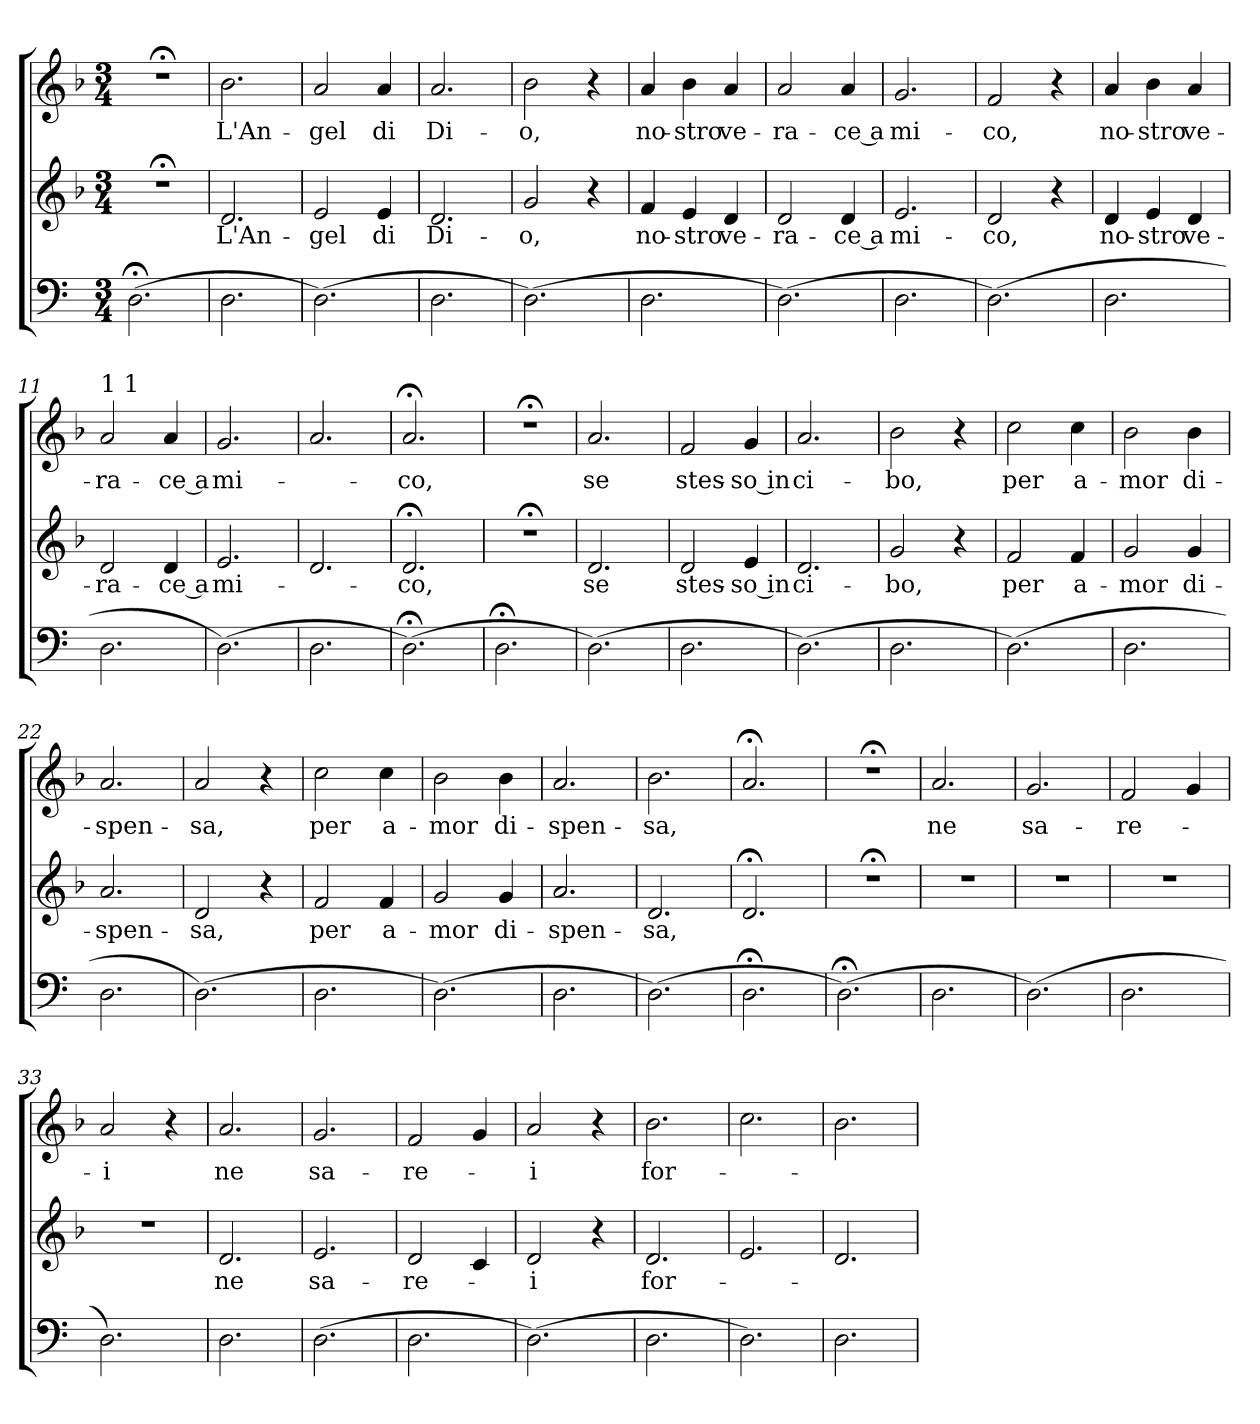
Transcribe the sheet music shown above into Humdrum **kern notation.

**kern	**kern	**text	**kern	**text
*part3	*part2	*part2	*part1	*part1
*staff3	*staff2	*staff2	*staff1	*staff1
*clefF4	*clefG2	*	*clefG2	*
*ITrd-3c-5	*	*	*	*
*k[b-]	*k[b-]	*	*k[b-]	*
*F:	*F:	*	*F:	*
*M3/4	*M3/4	*	*M3/4	*
=1	=1	=1	=1	=1
!	!LO:N:vis=1	!	!LO:N:vis=1	!
(>2.G;<\	2.r;<	.	2.r;<	.
=2	=2	=2	=2	=2
!	!	!LO:LY:b	!	!LO:LY:b
2.G\	2.d/	L'An-	2.b-\	L'An-
=3	=3	=3	=3	=3
!	!	!LO:LY:b	!	!LO:LY:b
(>2.G\)	2e/	-gel	2a/	-gel
!	!	!LO:LY:b	!	!LO:LY:b
.	4e/	di	4a/	di
=4	=4	=4	=4	=4
!	!	!LO:LY:b	!	!LO:LY:b
2.G\	2.d/	Di-	2.a/	Di-
=5	=5	=5	=5	=5
!	!	!LO:LY:b	!	!LO:LY:b
(>2.G\)	2g/	-o,	2b-\	-o,
.	4r	.	4r	.
=6	=6	=6	=6	=6
!	!	!LO:LY:b	!	!LO:LY:b
2.G\	4f/	no-	4a/	no-
!	!	!LO:LY:b	!	!LO:LY:b
.	4e/	-stro	4b-\	-stro
!	!	!LO:LY:b	!	!LO:LY:b
.	4d/	ve-	4a/	ve-
=7	=7	=7	=7	=7
!	!	!LO:LY:b	!	!LO:LY:b
(>2.G\)	2d/	-ra-	2a/	-ra-
!	!	!LO:LY:b:rj	!	!LO:LY:b:rj
.	4d/	ce a	4a/	ce a
=8	=8	=8	=8	=8
!	!	!LO:LY:b	!	!LO:LY:b
2.G\	2.e/	-mi-	2.g/	-mi-
=9	=9	=9	=9	=9
!	!	!LO:LY:b	!	!LO:LY:b
(>2.G\)	2d/	-co,	2f/	-co,
.	4r	.	4r	.
=10	=10	=10	=10	=10
!	!	!LO:LY:b	!	!LO:LY:b
2.G\	4d/	no-	4a/	no-
!	!	!LO:LY:b	!	!LO:LY:b
.	4e/	-stro	4b-\	-stro
!	!	!LO:LY:b	!	!LO:LY:b
.	4d/	ve-	4a/	ve-
!!LO:LB:g=z
=11	=11	=11	=11	=11
!	!	!	!LO:TX:a:t=1 1	!
!	!	!LO:LY:b	!	!LO:LY:b
2.G\	2d/	-ra-	2a/	-ra-
!	!	!LO:LY:b:rj	!	!LO:LY:b:rj
.	4d/	ce a	4a/	ce a
=12	=12	=12	=12	=12
!	!	!LO:LY:b	!	!LO:LY:b
(>2.G\)	2.e/	-mi-	2.g/	-mi-
=13	=13	=13	=13	=13
2.G\	2.d/	.	2.a/	.
=14	=14	=14	=14	=14
!	!	!LO:LY:b	!	!LO:LY:b
(>2.G;<\)	2.d;/	-co,	2.a;/	-co,
=15	=15	=15	=15	=15
!	!LO:N:vis=1	!	!LO:N:vis=1	!
2.G;<\	2.r;<	.	2.r;<	.
=16	=16	=16	=16	=16
!	!	!LO:LY:b	!	!LO:LY:b
(>2.G\)	2.d/	se	2.a/	se
=17	=17	=17	=17	=17
!	!	!LO:LY:b	!	!LO:LY:b
2.G\	2d/	stes-	2f/	stes-
!	!	!LO:LY:b:rj	!	!LO:LY:b:rj
.	4e/	so in	4g/	so in
=18	=18	=18	=18	=18
!	!	!LO:LY:b	!	!LO:LY:b
(>2.G\)	2.d/	ci-	2.a/	ci-
=19	=19	=19	=19	=19
!	!	!LO:LY:b	!	!LO:LY:b
2.G\	2g/	-bo,	2b-\	-bo,
.	4r	.	4r	.
=20	=20	=20	=20	=20
!	!	!LO:LY:b	!	!LO:LY:b
(>2.G\)	2f/	per	2cc\	per
!	!	!LO:LY:b	!	!LO:LY:b
.	4f/	a-	4cc\	a-
=21	=21	=21	=21	=21
!	!	!LO:LY:b	!	!LO:LY:b
2.G\	2g/	-mor	2b-\	-mor
!	!	!LO:LY:b	!	!LO:LY:b
.	4g/	di-	4b-\	di-
!!LO:LB:g=z
=22	=22	=22	=22	=22
!	!	!LO:LY:b	!	!LO:LY:b
2.G\	2.a/	-spen-	2.a/	-spen-
=23	=23	=23	=23	=23
!	!	!LO:LY:b	!	!LO:LY:b
(>2.G\)	2d/	-sa,	2a/	-sa,
.	4r	.	4r	.
=24	=24	=24	=24	=24
!	!	!LO:LY:b	!	!LO:LY:b
2.G\	2f/	per	2cc\	per
!	!	!LO:LY:b	!	!LO:LY:b
.	4f/	a-	4cc\	a-
=25	=25	=25	=25	=25
!	!	!LO:LY:b	!	!LO:LY:b
(>2.G\)	2g/	-mor	2b-\	-mor
!	!	!LO:LY:b	!	!LO:LY:b
.	4g/	di-	4b-\	di-
=26	=26	=26	=26	=26
!	!	!LO:LY:b	!	!LO:LY:b
2.G\	2.a/	-spen-	2.a/	-spen-
=27	=27	=27	=27	=27
!	!	!LO:LY:b	!	!LO:LY:b
(>2.G\)	2.d/	-sa,	2.b-\	-sa,
=28	=28	=28	=28	=28
2.G;<\	2.d;/	.	2.a;/	.
=29	=29	=29	=29	=29
!	!LO:N:vis=1	!	!LO:N:vis=1	!
(>2.G;<\)	2.r;<	.	2.r;<	.
=30	=30	=30	=30	=30
!	!LO:N:vis=1	!	!	!LO:LY:b
2.G\	2.r	.	2.a/	ne
=31	=31	=31	=31	=31
!	!LO:N:vis=1	!	!	!LO:LY:b
(>2.G\)	2.r	.	2.g/	sa-
=32	=32	=32	=32	=32
!	!LO:N:vis=1	!	!	!LO:LY:b
2.G\	2.r	.	2f/	-re-
.	.	.	4g/	.
=33	=33	=33	=33	=33
!	!LO:N:vis=1	!	!	!LO:LY:b:rj
2.G\)	2.r	.	2a/	-i
.	.	.	4r	.
!!LO:PB:g=z
=34	=34	=34	=34	=34
!	!	!LO:LY:b	!	!LO:LY:b
2.G\	2.d/	ne	2.a/	ne
=35	=35	=35	=35	=35
!	!	!LO:LY:b	!	!LO:LY:b
(>2.G\	2.e/	sa-	2.g/	sa-
=36	=36	=36	=36	=36
!	!	!LO:LY:b	!	!LO:LY:b
2.G\	2d/	-re-	2f/	-re-
.	4c/	.	4g/	.
=37	=37	=37	=37	=37
!	!	!LO:LY:b:rj	!	!LO:LY:b:rj
(>2.G\)	2d/	-i	2a/	-i
.	4r	.	4r	.
=38	=38	=38	=38	=38
!	!	!LO:LY:b	!	!LO:LY:b
2.G\	2.d/	for-	2.b-\	for-
=39	=39	=39	=39	=39
2.G\)	2.e/	.	2.cc\	.
=40	=40	=40	=40	=40
2.G\	2.d/	.	2.b-\	.
=	=	=	=	=
*-	*-	*-	*-	*-
